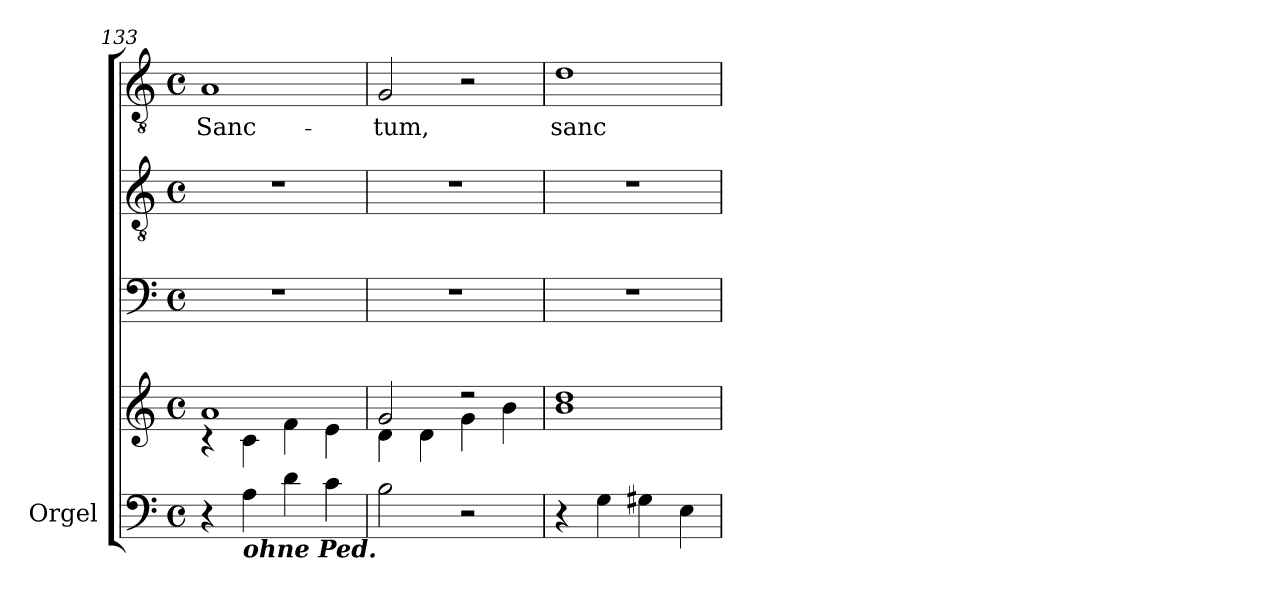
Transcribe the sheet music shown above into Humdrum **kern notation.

**kern	**kern	**kern	**kern	**kern	**text
*part4	*part4	*part3	*part2	*part1	*part1
*staff5	*staff4	*staff3	*staff2	*staff1	*staff1
*I"Orgel	*	*	*	*	*
*I'Org.	*	*	*	*	*
!!LO:PB:g=z
*clefF4	*clefG2	*clefF4	*clefGv2	*clefGv2	*
*k[]	*k[]	*k[]	*k[]	*k[]	*
*C:	*C:	*C:	*C:	*C:	*
*M4/4	*M4/4	*M4/4	*M4/4	*M4/4	*
*met(c)	*met(c)	*met(c)	*met(c)	*met(c)	*
=133	=133	=133	=133	=133	=133
*	*^	*	*	*	*
!	!	!	!	!	!	!LO:LY:b
4r	1a	4rc	1r	1r	1A	Sanc-
!LO:TX:b:Bi:t=ohne Ped.	!	!	!	!	!	!
4A\	.	4c\	.	.	.	.
4d\	.	4f\	.	.	.	.
4c\	.	4e\	.	.	.	.
=134	=134	=134	=134	=134	=134	=134
!	!	!	!	!	!	!LO:LY:b
2B\	2g/	4d\	1r	1r	2G/	-tum,
.	.	4d\	.	.	.	.
2r	2rdd	4g\	.	.	2r	.
.	.	4b\	.	.	.	.
=135	=135	=135	=135	=135	=135	=135
!	!	!	!	!	!	!LO:LY:b
4r	1dd	1b	1r	1r	1d	sanc-
4G\	.	.	.	.	.	.
4G#X\	.	.	.	.	.	.
4E\	.	.	.	.	.	.
*	*v	*v	*	*	*	*
=	=	=	=	=	=
*-	*-	*-	*-	*-	*-
